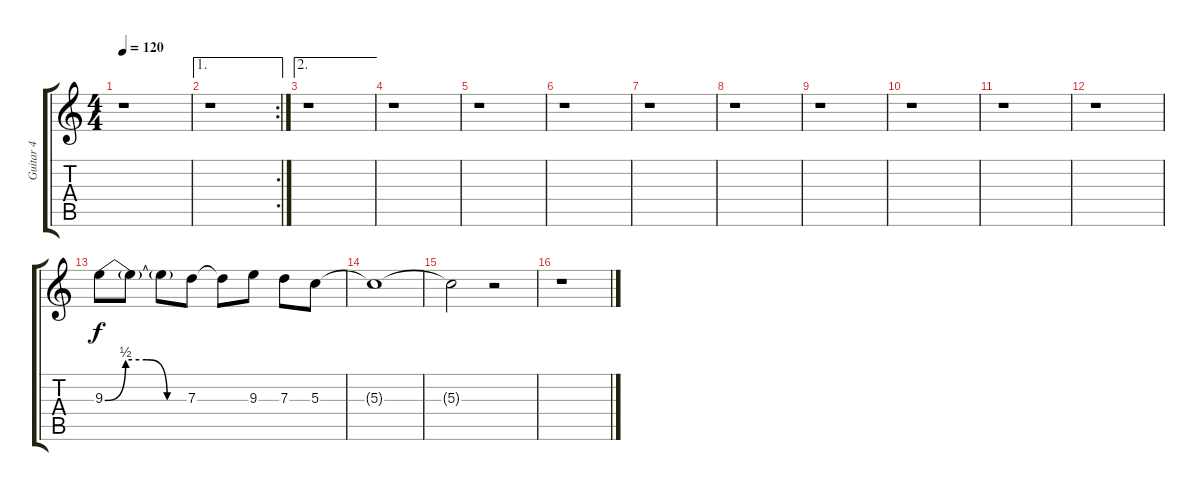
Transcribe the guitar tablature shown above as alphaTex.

\track ("Guitar 4" "Guitar 4") {instrument distortionguitar}
\staff {score tabs}
\tuning (G4 C4 G3 D3 A2 E2) {hide}
\ts (4 4)
\tempo 120
\clef g2
\ks c
r.1{dy f instrument distortionguitar} |
\ae 1
\rc 2
r.1 |
\ae 2
r.1 |
r.1 |
r.1 |
r.1 |
r.1 |
r.1 |
r.1 |
r.1 |
r.1 |
r.1 |
9.3{be (custom 0 0 15 2 30 2 45 0 60 0)}.8 9.3{t}.8 9.3{t}.8 7.3.8 7.3{t}.8 9.3.8 7.3.8 5.3.8 |
5.3{t}.1 |
5.3{t}.2 r.2 |
r.1
